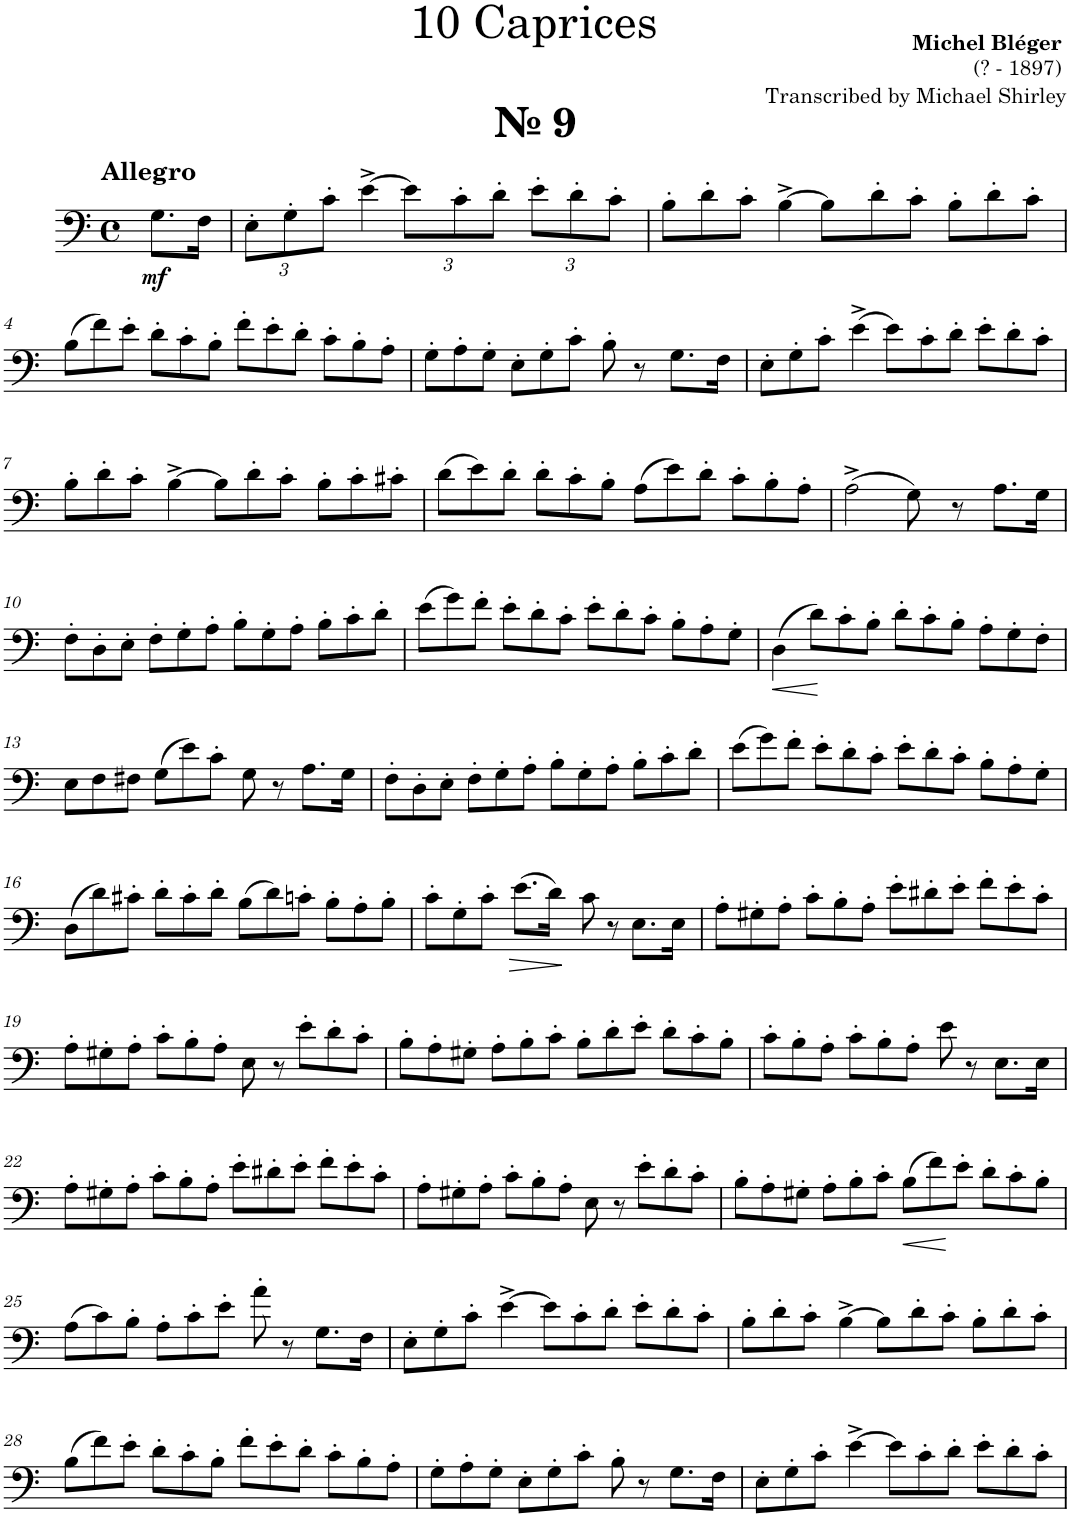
**kern	**dynam
*part1	*part1
*staff1	*staff1
*I"Trombone	*
*I'Tbn.	*
*clefF4	*
*k[]	*
*M4/4	*
*met(c)	*
=1	=1
!LO:TX:a:B:t=№ 9	!
!LO:TX:a:B:t=Allegro	!
!	!LO:DY:b
8.G\L	mf
16F\Jk	.
=2	=2
*Xbrackettup	*
12E'\L	.
12G'\	.
12c'\J	.
[4e^\	.
12e\L]	.
12c'\	.
12d'\J	.
12e'\L	.
12d'\	.
12c'\J	.
=3	=3
12B'\L	.
12d'\	.
12c'\J	.
[4B^\	.
12B\L]	.
12d'\	.
12c'\J	.
12B'\L	.
12d'\	.
12c'\J	.
!!LO:LB:g=z
=4	=4
(12B\L	.
12f\)	.
12e'\J	.
12d'\L	.
12c'\	.
12B'\J	.
12f'\L	.
12e'\	.
12d'\J	.
12c'\L	.
12B'\	.
12A'\J	.
=5	=5
12G'\L	.
12A'\	.
12G'\J	.
12E'\L	.
12G'\	.
12c'\J	.
8B'\	.
8r	.
8.G\L	.
16F\Jk	.
=6	=6
12E'\L	.
12G'\	.
12c'\J	.
(4e^\	.
12e\L)	.
12c'\	.
12d'\J	.
12e'\L	.
12d'\	.
12c'\J	.
!!LO:LB:g=z
=7	=7
12B'\L	.
12d'\	.
12c'\J	.
[4B^\	.
12B\L]	.
12d'\	.
12c'\J	.
12B'\L	.
12c'\	.
12c#X'\J	.
=8	=8
(12d\L	.
12e\)	.
12d'\J	.
12d'\L	.
12c'\	.
12B'\J	.
(12A\L	.
12e\)	.
12d'\J	.
12c'\L	.
12B'\	.
12A'\J	.
=9	=9
(2A^\	.
8G\)	.
8r	.
8.A\L	.
16G\Jk	.
!!LO:LB:g=z
=10	=10
12F'\L	.
12D'\	.
12E'\J	.
12F'\L	.
12G'\	.
12A'\J	.
12B'\L	.
12G'\	.
12A'\J	.
12B'\L	.
12c'\	.
12d'\J	.
=11	=11
(12e\L	.
12g\)	.
12f'\J	.
12e'\L	.
12d'\	.
12c'\J	.
12e'\L	.
12d'\	.
12c'\J	.
12B'\L	.
12A'\	.
12G'\J	.
=12	=12
!	!LO:HP:b
(4D\	<
12d\L)	.
12c'\	[
12B'\J	.
12d'\L	.
12c'\	.
12B'\J	.
12A'\L	.
12G'\	.
12F'\J	.
!!LO:LB:g=z
=13	=13
12E\L	.
12F\	.
12F#X\J	.
(12G\L	.
12e\)	.
12c'\J	.
8G\	.
8r	.
8.A\L	.
16G\Jk	.
=14	=14
12F'\L	.
12D'\	.
12E'\J	.
12F'\L	.
12G'\	.
12A'\J	.
12B'\L	.
12G'\	.
12A'\J	.
12B'\L	.
12c'\	.
12d'\J	.
=15	=15
(12e\L	.
12g\)	.
12f'\J	.
12e'\L	.
12d'\	.
12c'\J	.
12e'\L	.
12d'\	.
12c'\J	.
12B'\L	.
12A'\	.
12G'\J	.
!!LO:LB:g=z
=16	=16
(12D\L	.
12d\)	.
12c#X'\J	.
12d'\L	.
12c#'\	.
12d'\J	.
(12B\L	.
12d\)	.
12cn'\J	.
12B'\L	.
12A'\	.
12B'\J	.
=17	=17
12c'\L	.
12G'\	.
12c'\J	.
!	!LO:HP:b
(8.e\L	>
16d\Jk)	.
8c\	]
8r	.
8.E\L	.
16E\Jk	.
=18	=18
12A'\L	.
12G#X'\	.
12A'\J	.
12c'\L	.
12B'\	.
12A'\J	.
12e'\L	.
12d#X'\	.
12e'\J	.
12f'\L	.
12e'\	.
12c'\J	.
!!LO:LB:g=z
=19	=19
12A'\L	.
12G#X'\	.
12A'\J	.
12c'\L	.
12B'\	.
12A'\J	.
8E\	.
8r	.
12e'\L	.
12d'\	.
12c'\J	.
=20	=20
12B'\L	.
12A'\	.
12G#X'\J	.
12A'\L	.
12B'\	.
12c'\J	.
12B'\L	.
12d'\	.
12e'\J	.
12d'\L	.
12c'\	.
12B'\J	.
=21	=21
12c'\L	.
12B'\	.
12A'\J	.
12c'\L	.
12B'\	.
12A'\J	.
8e\	.
8r	.
8.E\L	.
16E\Jk	.
!!LO:LB:g=z
=22	=22
12A'\L	.
12G#X'\	.
12A'\J	.
12c'\L	.
12B'\	.
12A'\J	.
12e'\L	.
12d#X'\	.
12e'\J	.
12f'\L	.
12e'\	.
12c'\J	.
=23	=23
12A'\L	.
12G#X'\	.
12A'\J	.
12c'\L	.
12B'\	.
12A'\J	.
8E\	.
8r	.
12e'\L	.
12d'\	.
12c'\J	.
=24	=24
12B'\L	.
12A'\	.
12G#X'\J	.
12A'\L	.
12B'\	.
12c'\J	.
!	!LO:HP:b
(12B\L	<
12f\)	.
12e'\J	[
12d'\L	.
12c'\	.
12B'\J	.
!!LO:LB:g=z
=25	=25
(12A\L	.
12c\)	.
12B'\J	.
12A'\L	.
12c'\	.
12e'\J	.
8a'\	.
8r	.
8.G\L	.
16F\Jk	.
=26	=26
12E'\L	.
12G'\	.
12c'\J	.
[4e^\	.
12e\L]	.
12c'\	.
12d'\J	.
12e'\L	.
12d'\	.
12c'\J	.
=27	=27
12B'\L	.
12d'\	.
12c'\J	.
[4B^\	.
12B\L]	.
12d'\	.
12c'\J	.
12B'\L	.
12d'\	.
12c'\J	.
!!LO:LB:g=z
=28	=28
(12B\L	.
12f\)	.
12e'\J	.
12d'\L	.
12c'\	.
12B'\J	.
12f'\L	.
12e'\	.
12d'\J	.
12c'\L	.
12B'\	.
12A'\J	.
=29	=29
12G'\L	.
12A'\	.
12G'\J	.
12E'\L	.
12G'\	.
12c'\J	.
8B'\	.
8r	.
8.G\L	.
16F\Jk	.
=30	=30
12E'\L	.
12G'\	.
12c'\J	.
[4e^\	.
12e\L]	.
12c'\	.
12d'\J	.
12e'\L	.
12d'\	.
12c'\J	.
=	=
*-	*-
